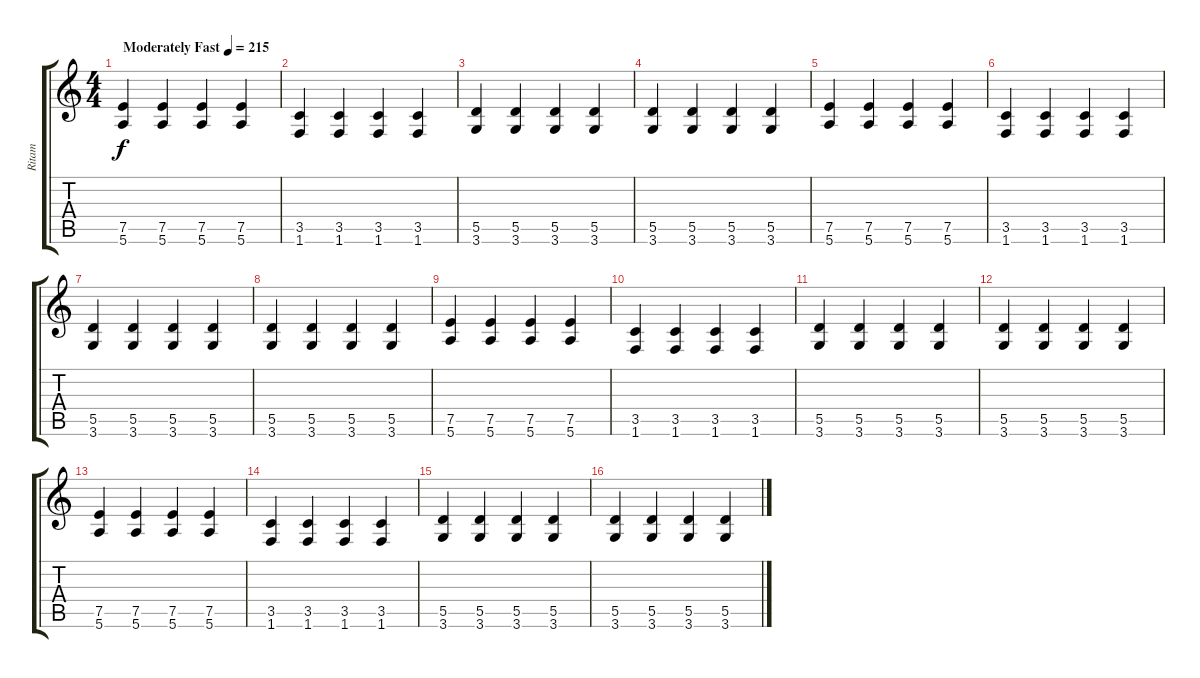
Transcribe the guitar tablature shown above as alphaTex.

\track ("Ritam" "Ritam") {instrument electricguitarmuted}
\staff {score tabs}
\tuning (E4 B3 G3 D3 A2 E2) {hide}
\ts (4 4)
\tempo (215 "Moderately Fast")
\clef g2
\ks c
(7.5 5.6).4{dy f instrument electricguitarmuted} (7.5 5.6).4 (7.5 5.6).4 (7.5 5.6).4 |
(3.5 1.6).4 (3.5 1.6).4 (3.5 1.6).4 (3.5 1.6).4 |
(5.5 3.6).4 (5.5 3.6).4 (5.5 3.6).4 (5.5 3.6).4 |
(5.5 3.6).4 (5.5 3.6).4 (5.5 3.6).4 (5.5 3.6).4 |
(7.5 5.6).4 (7.5 5.6).4 (7.5 5.6).4 (7.5 5.6).4 |
(3.5 1.6).4 (3.5 1.6).4 (3.5 1.6).4 (3.5 1.6).4 |
(5.5 3.6).4 (5.5 3.6).4 (5.5 3.6).4 (5.5 3.6).4 |
(5.5 3.6).4 (5.5 3.6).4 (5.5 3.6).4 (5.5 3.6).4 |
(7.5 5.6).4 (7.5 5.6).4 (7.5 5.6).4 (7.5 5.6).4 |
(3.5 1.6).4 (3.5 1.6).4 (3.5 1.6).4 (3.5 1.6).4 |
(5.5 3.6).4 (5.5 3.6).4 (5.5 3.6).4 (5.5 3.6).4 |
(5.5 3.6).4 (5.5 3.6).4 (5.5 3.6).4 (5.5 3.6).4 |
(7.5 5.6).4 (7.5 5.6).4 (7.5 5.6).4 (7.5 5.6).4 |
(3.5 1.6).4 (3.5 1.6).4 (3.5 1.6).4 (3.5 1.6).4 |
(5.5 3.6).4 (5.5 3.6).4 (5.5 3.6).4 (5.5 3.6).4 |
(5.5 3.6).4 (5.5 3.6).4 (5.5 3.6).4 (5.5 3.6).4
